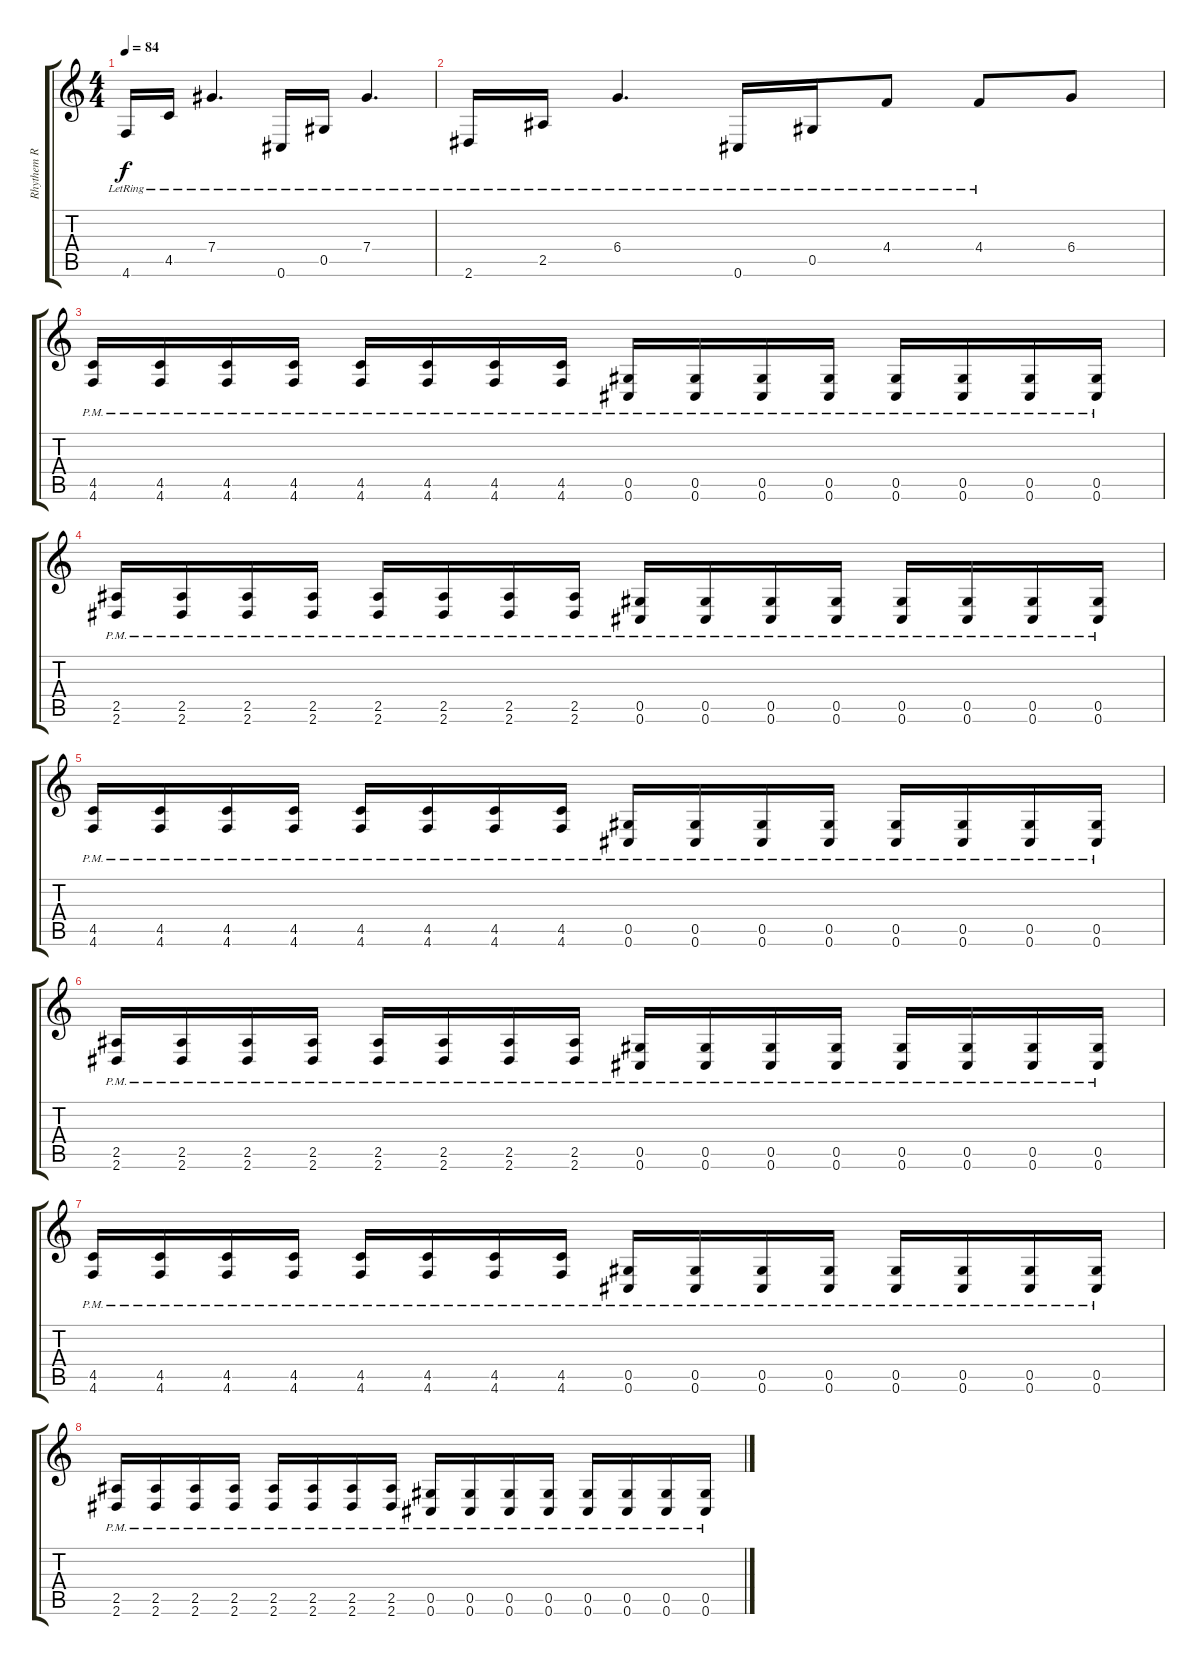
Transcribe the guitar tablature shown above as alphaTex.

\track ("Rhythem R" "Rhythem R") {instrument electricguitarclean}
\staff {score tabs}
\tuning (Eb4 Bb3 Gb3 Db3 Ab2 Db2) {hide}
\ts (4 4)
\tempo 84
\clef g2
\ks c
4.6{lr}.16{dy f} 4.5{lr}.16 7.4{lr}.4{d} 0.6{lr}.16 0.5{lr}.16 7.4{lr}.4{d} |
2.6{lr}.16 2.5{lr}.16 6.4{lr}.4{d} 0.6{lr}.16 0.5{lr}.16 4.4{lr}.8 4.4{lr}.8 6.4.8 |
(4.5{pm} 4.6{pm}).16{instrument distortionguitar} (4.5{pm} 4.6{pm}).16 (4.5{pm} 4.6{pm}).16 (4.5{pm} 4.6{pm}).16 (4.5{pm} 4.6{pm}).16 (4.5{pm} 4.6{pm}).16 (4.5{pm} 4.6{pm}).16 (4.5{pm} 4.6{pm}).16 (0.5{pm} 0.6{pm}).16 (0.5{pm} 0.6{pm}).16 (0.5{pm} 0.6{pm}).16 (0.5{pm} 0.6{pm}).16 (0.5{pm} 0.6{pm}).16 (0.5{pm} 0.6{pm}).16 (0.5{pm} 0.6{pm}).16 (0.5{pm} 0.6{pm}).16 |
(2.5{pm} 2.6{pm}).16 (2.5{pm} 2.6{pm}).16 (2.5{pm} 2.6{pm}).16 (2.5{pm} 2.6{pm}).16 (2.5{pm} 2.6{pm}).16 (2.5{pm} 2.6{pm}).16 (2.5{pm} 2.6{pm}).16 (2.5{pm} 2.6{pm}).16 (0.5{pm} 0.6{pm}).16 (0.5{pm} 0.6{pm}).16 (0.5{pm} 0.6{pm}).16 (0.5{pm} 0.6{pm}).16 (0.5{pm} 0.6{pm}).16 (0.5{pm} 0.6{pm}).16 (0.5{pm} 0.6{pm}).16 (0.5{pm} 0.6{pm}).16 |
(4.5{pm} 4.6{pm}).16{instrument distortionguitar} (4.5{pm} 4.6{pm}).16 (4.5{pm} 4.6{pm}).16 (4.5{pm} 4.6{pm}).16 (4.5{pm} 4.6{pm}).16 (4.5{pm} 4.6{pm}).16 (4.5{pm} 4.6{pm}).16 (4.5{pm} 4.6{pm}).16 (0.5{pm} 0.6{pm}).16 (0.5{pm} 0.6{pm}).16 (0.5{pm} 0.6{pm}).16 (0.5{pm} 0.6{pm}).16 (0.5{pm} 0.6{pm}).16 (0.5{pm} 0.6{pm}).16 (0.5{pm} 0.6{pm}).16 (0.5{pm} 0.6{pm}).16 |
(2.5{pm} 2.6{pm}).16 (2.5{pm} 2.6{pm}).16 (2.5{pm} 2.6{pm}).16 (2.5{pm} 2.6{pm}).16 (2.5{pm} 2.6{pm}).16 (2.5{pm} 2.6{pm}).16 (2.5{pm} 2.6{pm}).16 (2.5{pm} 2.6{pm}).16 (0.5{pm} 0.6{pm}).16 (0.5{pm} 0.6{pm}).16 (0.5{pm} 0.6{pm}).16 (0.5{pm} 0.6{pm}).16 (0.5{pm} 0.6{pm}).16 (0.5{pm} 0.6{pm}).16 (0.5{pm} 0.6{pm}).16 (0.5{pm} 0.6{pm}).16 |
(4.5{pm} 4.6{pm}).16{instrument distortionguitar} (4.5{pm} 4.6{pm}).16 (4.5{pm} 4.6{pm}).16 (4.5{pm} 4.6{pm}).16 (4.5{pm} 4.6{pm}).16 (4.5{pm} 4.6{pm}).16 (4.5{pm} 4.6{pm}).16 (4.5{pm} 4.6{pm}).16 (0.5{pm} 0.6{pm}).16 (0.5{pm} 0.6{pm}).16 (0.5{pm} 0.6{pm}).16 (0.5{pm} 0.6{pm}).16 (0.5{pm} 0.6{pm}).16 (0.5{pm} 0.6{pm}).16 (0.5{pm} 0.6{pm}).16 (0.5{pm} 0.6{pm}).16 |
(2.5{pm} 2.6{pm}).16 (2.5{pm} 2.6{pm}).16 (2.5{pm} 2.6{pm}).16 (2.5{pm} 2.6{pm}).16 (2.5{pm} 2.6{pm}).16 (2.5{pm} 2.6{pm}).16 (2.5{pm} 2.6{pm}).16 (2.5{pm} 2.6{pm}).16 (0.5{pm} 0.6{pm}).16 (0.5{pm} 0.6{pm}).16 (0.5{pm} 0.6{pm}).16 (0.5{pm} 0.6{pm}).16 (0.5{pm} 0.6{pm}).16 (0.5{pm} 0.6{pm}).16 (0.5{pm} 0.6{pm}).16 (0.5{pm} 0.6{pm}).16
